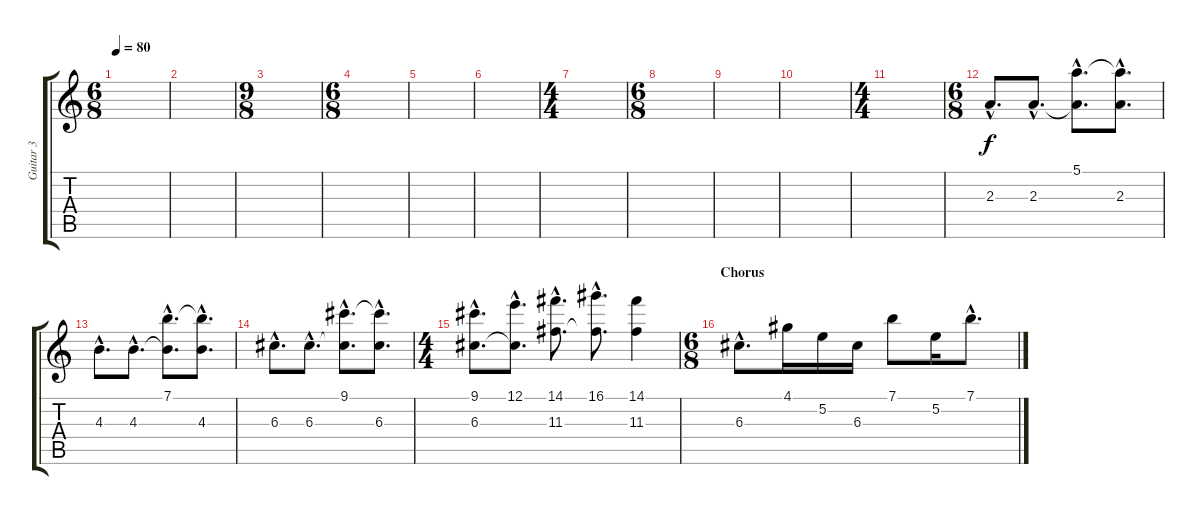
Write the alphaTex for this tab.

\track ("Guitar 3" "Guitar 3") {instrument distortionguitar}
\staff {score tabs}
\tuning (E4 B3 G3 D3 A2 E2) {hide}
\ts (6 8)
\tempo 80
\clef g2
\ks c
|
|
\ts (9 8)
|
\ts (6 8)
|
|
|
\ts (4 4)
|
\ts (6 8)
|
|
|
\ts (4 4)
|
\ts (6 8)
2.3{hac}.8{d} 2.3{hac}.8{d} (5.1{hac} 2.3{hac t}).8{d} (5.1{hac t} 2.3{hac}).8{d} |
4.3{hac}.8{d} 4.3{hac}.8{d} (7.1{hac} 4.3{hac t}).8{d} (7.1{hac t} 4.3{hac}).8{d} |
6.3{hac}.8{d} 6.3{hac}.8{d} (9.1{hac} 6.3{hac t}).8{d} (9.1{hac t} 6.3{hac}).8{d} |
\ts (4 4)
(9.1{hac} 6.3{hac}).8{d} (12.1{hac} 6.3{hac t}).8{d} (14.1{hac} 11.3{hac}).8{d} (16.1{hac} 11.3{hac t}).8{d} (14.1 11.3).4 |
\ts (6 8)
\section ("" "Chorus")
6.3{hac}.8{d} 4.1.16 5.2.16 6.3.16 7.1.8 5.2.16 7.1{hac}.8{d}
